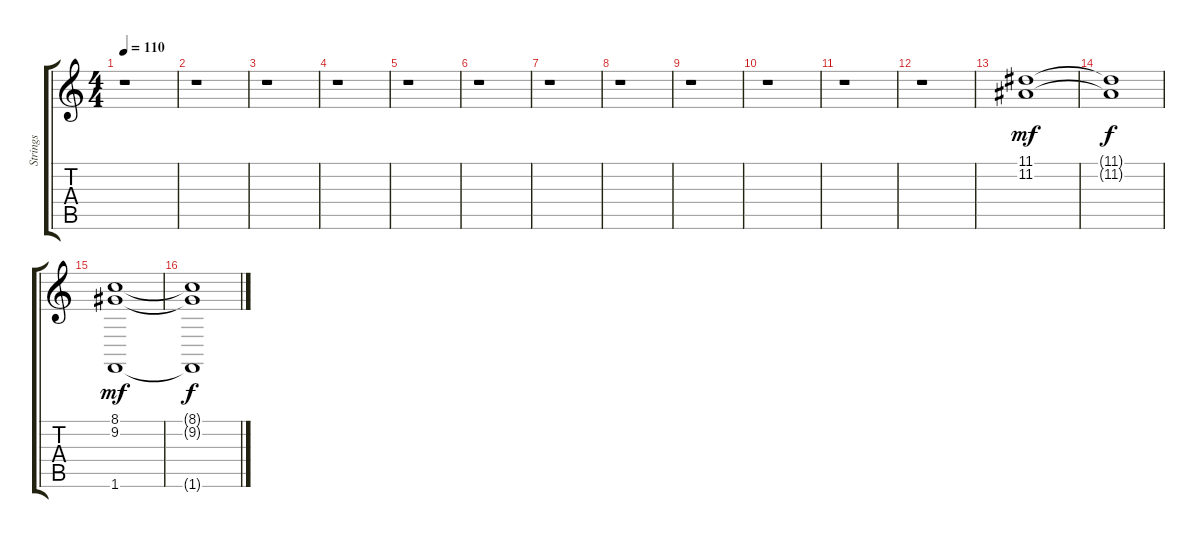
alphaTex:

\track ("Strings" "Strings") {instrument synthstrings1}
\staff {score tabs}
\tuning (E4 B3 G3 D3 A2 E2) {hide}
\ts (4 4)
\tempo 110
\clef g2
\ks c
r.1{dy f} |
r.1 |
r.1 |
r.1 |
r.1 |
r.1 |
r.1 |
r.1 |
r.1 |
r.1 |
r.1 |
r.1 |
(11.1 11.2).1{dy mf} |
(11.1{t} 11.2{t}).1{dy f} |
(8.1 9.2 1.6).1{dy mf} |
(8.1{t} 9.2{t} 1.6{t}).1{dy f}
